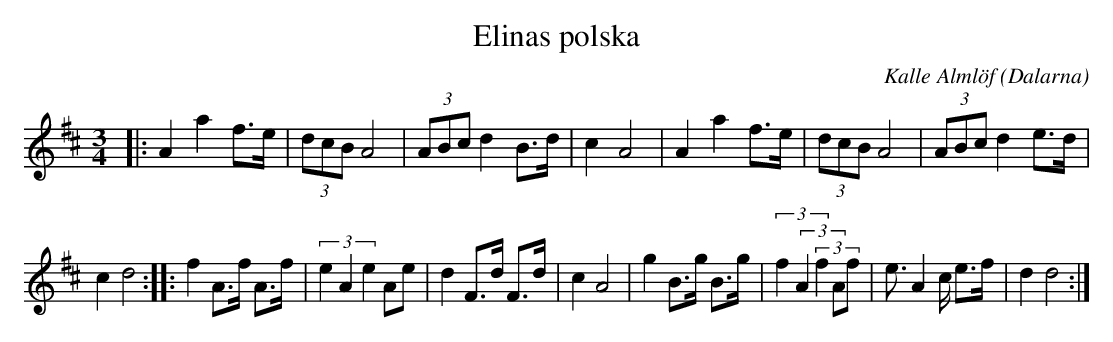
X:1
T:Elinas polska
C:Kalle Almlöf
O:Dalarna
M:3/4
L:1/8
K:D
|:A2 a2 f3/2e/ |(3dcB A4 |(3ABc d2 B3/2d/ |c2 A4 |A2 a2 f3/2e/ |(3dcB A4 |(3ABc d2 e3/2d/ |
c2 d4 ::f2 A3/2f/ A3/2f/ |(3e2A2e2 Ae |d2 F3/2d/ F3/2d/ |c2 A4 |g2 B3/2g/ B3/2g/ |(3f2(3A2(3f2 Af |e3/2 A2 c/ e3/2f/ |d2 d4 :|
